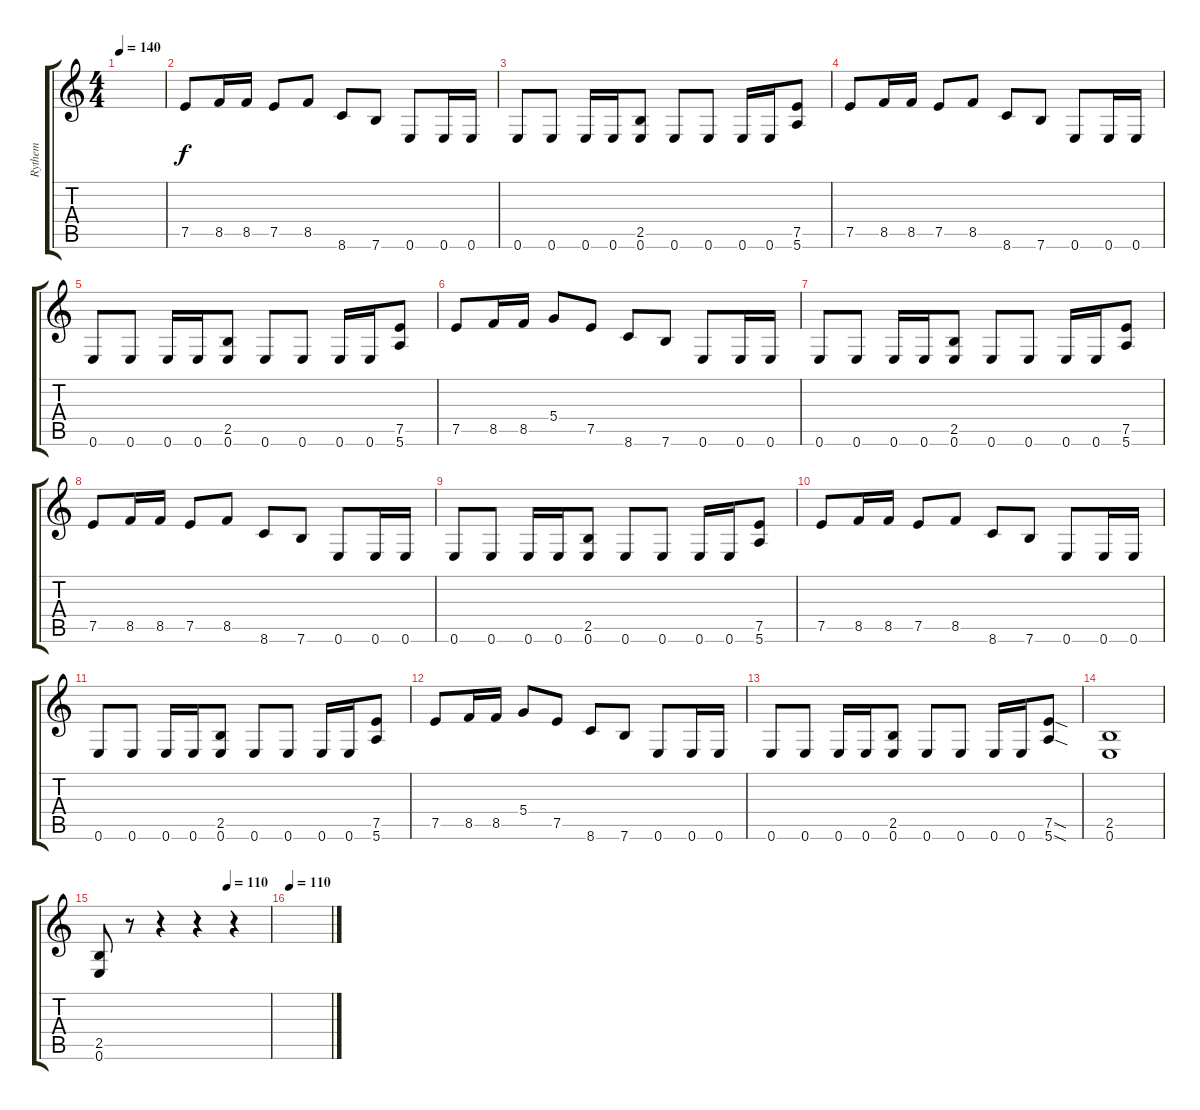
\track ("Rythem" "Rythem") {instrument distortionguitar}
\staff {score tabs}
\tuning (E4 B3 G3 D3 A2 E2) {hide}
\ts (4 4)
\tempo 140
\clef g2
\ks c
|
7.5.8 8.5.16 8.5.16 7.5.8 8.5.8 8.6.8 7.6.8 0.6.8 0.6.16 0.6.16 |
0.6.8 0.6.8 0.6.16 0.6.16 (2.5 0.6).8 0.6.8 0.6.8 0.6.16 0.6.16 (7.5 5.6).8 |
7.5.8 8.5.16 8.5.16 7.5.8 8.5.8 8.6.8 7.6.8 0.6.8 0.6.16 0.6.16 |
0.6.8 0.6.8 0.6.16 0.6.16 (2.5 0.6).8 0.6.8 0.6.8 0.6.16 0.6.16 (7.5 5.6).8 |
7.5.8 8.5.16 8.5.16 5.4.8 7.5.8 8.6.8 7.6.8 0.6.8 0.6.16 0.6.16 |
0.6.8 0.6.8 0.6.16 0.6.16 (2.5 0.6).8 0.6.8 0.6.8 0.6.16 0.6.16 (7.5 5.6).8 |
7.5.8 8.5.16 8.5.16 7.5.8 8.5.8 8.6.8 7.6.8 0.6.8 0.6.16 0.6.16 |
0.6.8 0.6.8 0.6.16 0.6.16 (2.5 0.6).8 0.6.8 0.6.8 0.6.16 0.6.16 (7.5 5.6).8 |
7.5.8 8.5.16 8.5.16 7.5.8 8.5.8 8.6.8 7.6.8 0.6.8 0.6.16 0.6.16 |
0.6.8 0.6.8 0.6.16 0.6.16 (2.5 0.6).8 0.6.8 0.6.8 0.6.16 0.6.16 (7.5 5.6).8 |
7.5.8 8.5.16 8.5.16 5.4.8 7.5.8 8.6.8 7.6.8 0.6.8 0.6.16 0.6.16 |
0.6.8 0.6.8 0.6.16 0.6.16 (2.5 0.6).8 0.6.8 0.6.8 0.6.16 0.6.16 (7.5{sod} 5.6{sod}).8 |
(2.5 0.6).1 |
\tempo (110 0.75)
(2.5 0.6).8 r.8 r.4 r.4 r.4 |
\tempo 110
